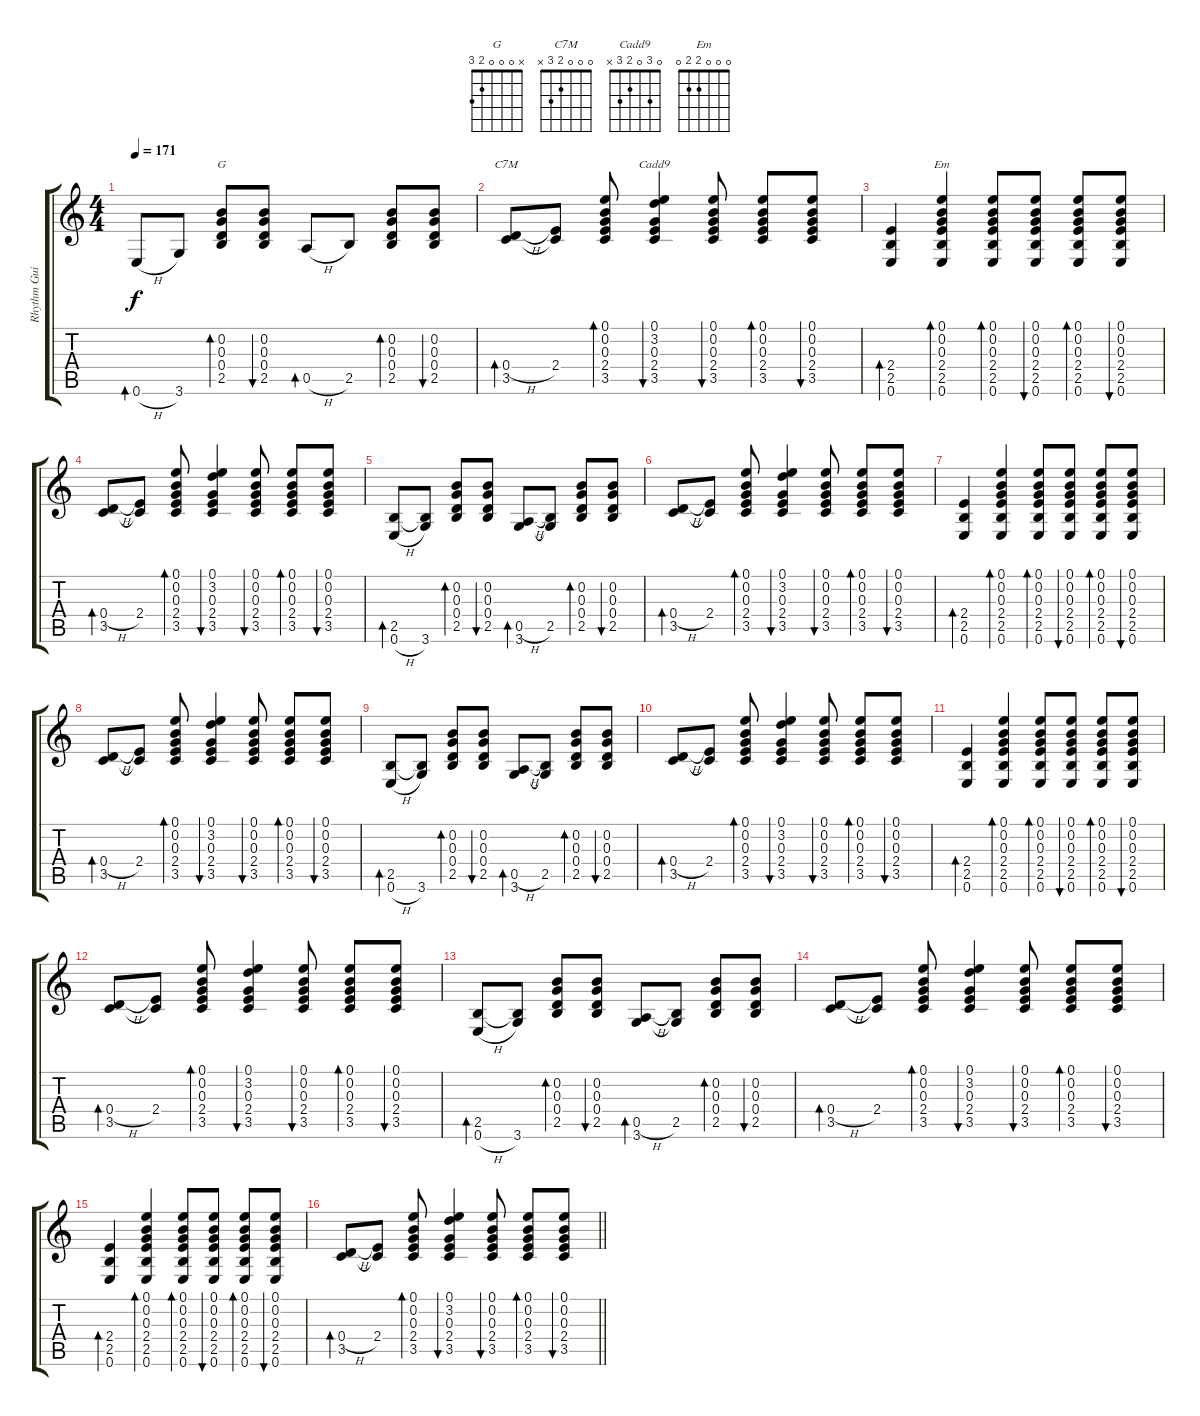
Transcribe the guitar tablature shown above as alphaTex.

\track ("Rhythm Guitar" "Rhythm Gui") {instrument acousticguitarsteel}
\staff {score tabs}
\tuning (E4 B3 G3 D3 A2 E2) {hide}
\chord ("G" x 0 0 0 2 3)
\chord ("C7M" 0 0 0 2 3 x)
\chord ("Cadd9" 0 3 0 2 3 x)
\chord ("Em" 0 0 0 2 2 0)
\ts (4 4)
\tempo 171
\clef g2
\ks c
0.6{h}.8{bd 30 dy f instrument acousticguitarsteel} 3.6.8 (0.2 0.3 0.4 2.5).8{bd 30 ch "G"} (0.2 0.3 0.4 2.5).8{bu 30} 0.5{h}.8{bd 30} 2.5.8 (0.2 0.3 0.4 2.5).8{bd 30} (0.2 0.3 0.4 2.5).8{bu 30} |
(0.4{h} 3.5).8{bd 30 ch "C7M"} (2.4 3.5{t}).8 (0.1 0.2 0.3 2.4 3.5).8{bd 30} (0.1 3.2 0.3 2.4 3.5).4{bu 30 ch "Cadd9"} (0.1 0.2 0.3 2.4 3.5).8{bu 30} (0.1 0.2 0.3 2.4 3.5).8{bd 30} (0.1 0.2 0.3 2.4 3.5).8{bu 30} |
(2.4 2.5 0.6).4{bd 30} (0.1 0.2 0.3 2.4 2.5 0.6).4{bd 30 ch "Em"} (0.1 0.2 0.3 2.4 2.5 0.6).8{bd 30} (0.1 0.2 0.3 2.4 2.5 0.6).8{bu 30} (0.1 0.2 0.3 2.4 2.5 0.6).8{bd 30} (0.1 0.2 0.3 2.4 2.5 0.6).8{bu 30} |
(0.4{h} 3.5).8{bd 30} (2.4 3.5{t}).8 (0.1 0.2 0.3 2.4 3.5).8{bd 30} (0.1 3.2 0.3 2.4 3.5).4{bu 30} (0.1 0.2 0.3 2.4 3.5).8{bu 30} (0.1 0.2 0.3 2.4 3.5).8{bd 30} (0.1 0.2 0.3 2.4 3.5).8{bu 30} |
(2.5 0.6{h}).8{bd 30} (2.5{t} 3.6).8 (0.2 0.3 0.4 2.5).8{bd 30} (0.2 0.3 0.4 2.5).8{bu 30} (0.5{h} 3.6).8{bd 30} (2.5 3.6{t}).8 (0.2 0.3 0.4 2.5).8{bd 30} (0.2 0.3 0.4 2.5).8{bu 30} |
(0.4{h} 3.5).8{bd 30} (2.4 3.5{t}).8 (0.1 0.2 0.3 2.4 3.5).8{bd 30} (0.1 3.2 0.3 2.4 3.5).4{bu 30} (0.1 0.2 0.3 2.4 3.5).8{bu 30} (0.1 0.2 0.3 2.4 3.5).8{bd 30} (0.1 0.2 0.3 2.4 3.5).8{bu 30} |
(2.4 2.5 0.6).4{bd 30} (0.1 0.2 0.3 2.4 2.5 0.6).4{bd 30} (0.1 0.2 0.3 2.4 2.5 0.6).8{bd 30} (0.1 0.2 0.3 2.4 2.5 0.6).8{bu 30} (0.1 0.2 0.3 2.4 2.5 0.6).8{bd 30} (0.1 0.2 0.3 2.4 2.5 0.6).8{bu 30} |
(0.4{h} 3.5).8{bd 30} (2.4 3.5{t}).8 (0.1 0.2 0.3 2.4 3.5).8{bd 30} (0.1 3.2 0.3 2.4 3.5).4{bu 30} (0.1 0.2 0.3 2.4 3.5).8{bu 30} (0.1 0.2 0.3 2.4 3.5).8{bd 30} (0.1 0.2 0.3 2.4 3.5).8{bu 30} |
(2.5 0.6{h}).8{bd 30} (2.5{t} 3.6).8 (0.2 0.3 0.4 2.5).8{bd 30} (0.2 0.3 0.4 2.5).8{bu 30} (0.5{h} 3.6).8{bd 30} (2.5 3.6{t}).8 (0.2 0.3 0.4 2.5).8{bd 30} (0.2 0.3 0.4 2.5).8{bu 30} |
(0.4{h} 3.5).8{bd 30} (2.4 3.5{t}).8 (0.1 0.2 0.3 2.4 3.5).8{bd 30} (0.1 3.2 0.3 2.4 3.5).4{bu 30} (0.1 0.2 0.3 2.4 3.5).8{bu 30} (0.1 0.2 0.3 2.4 3.5).8{bd 30} (0.1 0.2 0.3 2.4 3.5).8{bu 30} |
(2.4 2.5 0.6).4{bd 30} (0.1 0.2 0.3 2.4 2.5 0.6).4{bd 30} (0.1 0.2 0.3 2.4 2.5 0.6).8{bd 30} (0.1 0.2 0.3 2.4 2.5 0.6).8{bu 30} (0.1 0.2 0.3 2.4 2.5 0.6).8{bd 30} (0.1 0.2 0.3 2.4 2.5 0.6).8{bu 30} |
(0.4{h} 3.5).8{bd 30} (2.4 3.5{t}).8 (0.1 0.2 0.3 2.4 3.5).8{bd 30} (0.1 3.2 0.3 2.4 3.5).4{bu 30} (0.1 0.2 0.3 2.4 3.5).8{bu 30} (0.1 0.2 0.3 2.4 3.5).8{bd 30} (0.1 0.2 0.3 2.4 3.5).8{bu 30} |
(2.5 0.6{h}).8{bd 30} (2.5{t} 3.6).8 (0.2 0.3 0.4 2.5).8{bd 30} (0.2 0.3 0.4 2.5).8{bu 30} (0.5{h} 3.6).8{bd 30} (2.5 3.6{t}).8 (0.2 0.3 0.4 2.5).8{bd 30} (0.2 0.3 0.4 2.5).8{bu 30} |
(0.4{h} 3.5).8{bd 30} (2.4 3.5{t}).8 (0.1 0.2 0.3 2.4 3.5).8{bd 30} (0.1 3.2 0.3 2.4 3.5).4{bu 30} (0.1 0.2 0.3 2.4 3.5).8{bu 30} (0.1 0.2 0.3 2.4 3.5).8{bd 30} (0.1 0.2 0.3 2.4 3.5).8{bu 30} |
(2.4 2.5 0.6).4{bd 30} (0.1 0.2 0.3 2.4 2.5 0.6).4{bd 30} (0.1 0.2 0.3 2.4 2.5 0.6).8{bd 30} (0.1 0.2 0.3 2.4 2.5 0.6).8{bu 30} (0.1 0.2 0.3 2.4 2.5 0.6).8{bd 30} (0.1 0.2 0.3 2.4 2.5 0.6).8{bu 30} |
\barLineRight lightlight
(0.4{h} 3.5).8{bd 30} (2.4 3.5{t}).8 (0.1 0.2 0.3 2.4 3.5).8{bd 30} (0.1 3.2 0.3 2.4 3.5).4{bu 30} (0.1 0.2 0.3 2.4 3.5).8{bu 30} (0.1 0.2 0.3 2.4 3.5).8{bd 30} (0.1 0.2 0.3 2.4 3.5).8{bu 30}
